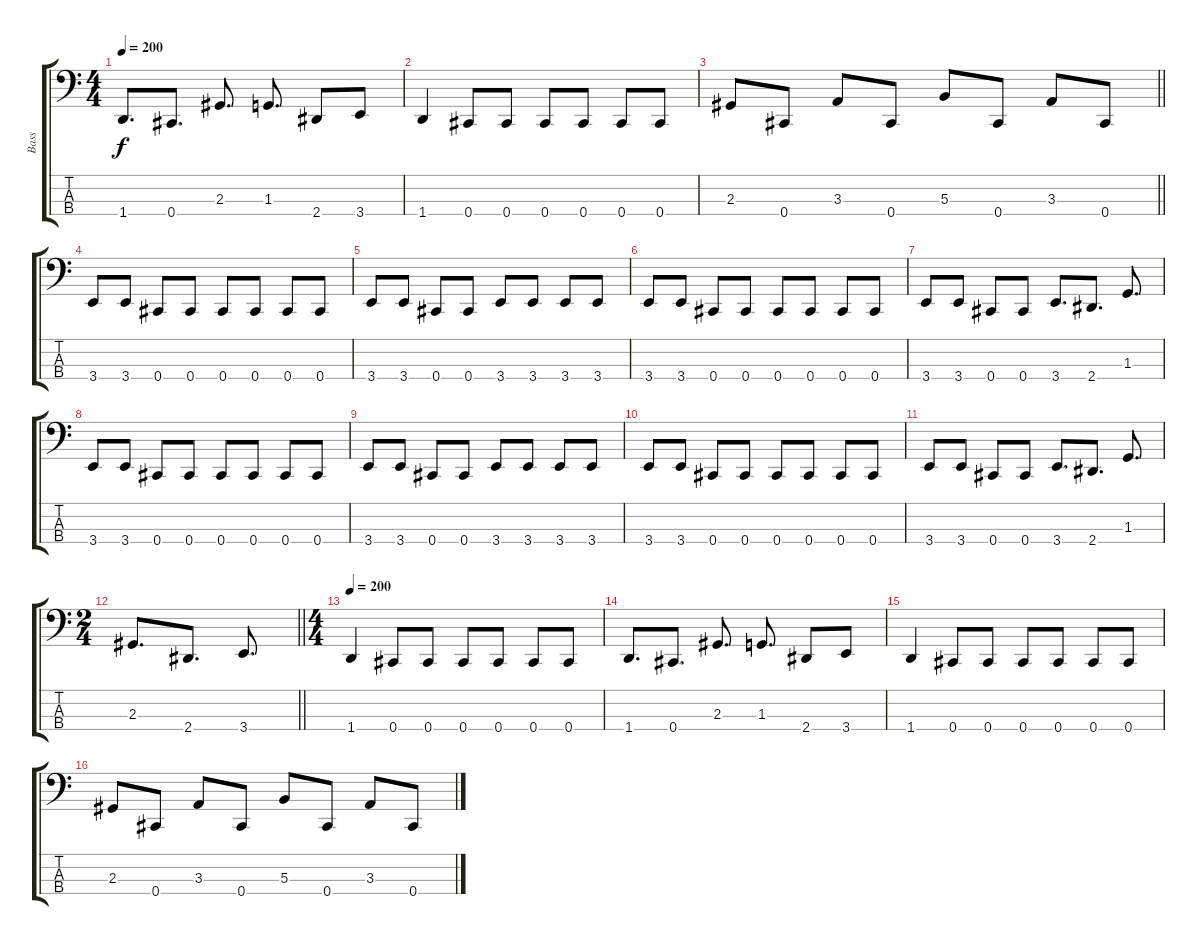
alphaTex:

\track ("Bass" "Bass") {instrument electricbasspick}
\staff {score tabs}
\tuning (E2 B1 Gb1 Db1) {hide}
\ts (4 4)
\tempo 200
\clef f4
\ks c
1.4.8{d dy f} 0.4.8{d} 2.3.8{d} 1.3.8{d} 2.4.8 3.4.8 |
1.4.4 0.4.8 0.4.8 0.4.8 0.4.8 0.4.8 0.4.8 |
\barLineRight lightlight
2.3.8 0.4.8 3.3.8 0.4.8 5.3.8 0.4.8 3.3.8 0.4.8 |
3.4.8 3.4.8 0.4.8 0.4.8 0.4.8 0.4.8 0.4.8 0.4.8 |
3.4.8 3.4.8 0.4.8 0.4.8 3.4.8 3.4.8 3.4.8 3.4.8 |
3.4.8 3.4.8 0.4.8 0.4.8 0.4.8 0.4.8 0.4.8 0.4.8 |
3.4.8 3.4.8 0.4.8 0.4.8 3.4.8{d} 2.4.8{d} 1.3.8{d} |
3.4.8 3.4.8 0.4.8 0.4.8 0.4.8 0.4.8 0.4.8 0.4.8 |
3.4.8 3.4.8 0.4.8 0.4.8 3.4.8 3.4.8 3.4.8 3.4.8 |
3.4.8 3.4.8 0.4.8 0.4.8 0.4.8 0.4.8 0.4.8 0.4.8 |
3.4.8 3.4.8 0.4.8 0.4.8 3.4.8{d} 2.4.8{d} 1.3.8{d} |
\ts (2 4)
\barLineRight lightlight
2.3.8{d} 2.4.8{d} 3.4.8{d} |
\ts (4 4)
\tempo 200
1.4.4 0.4.8 0.4.8 0.4.8 0.4.8 0.4.8 0.4.8 |
1.4.8{d} 0.4.8{d} 2.3.8{d} 1.3.8{d} 2.4.8 3.4.8 |
1.4.4 0.4.8 0.4.8 0.4.8 0.4.8 0.4.8 0.4.8 |
2.3.8 0.4.8 3.3.8 0.4.8 5.3.8 0.4.8 3.3.8 0.4.8
